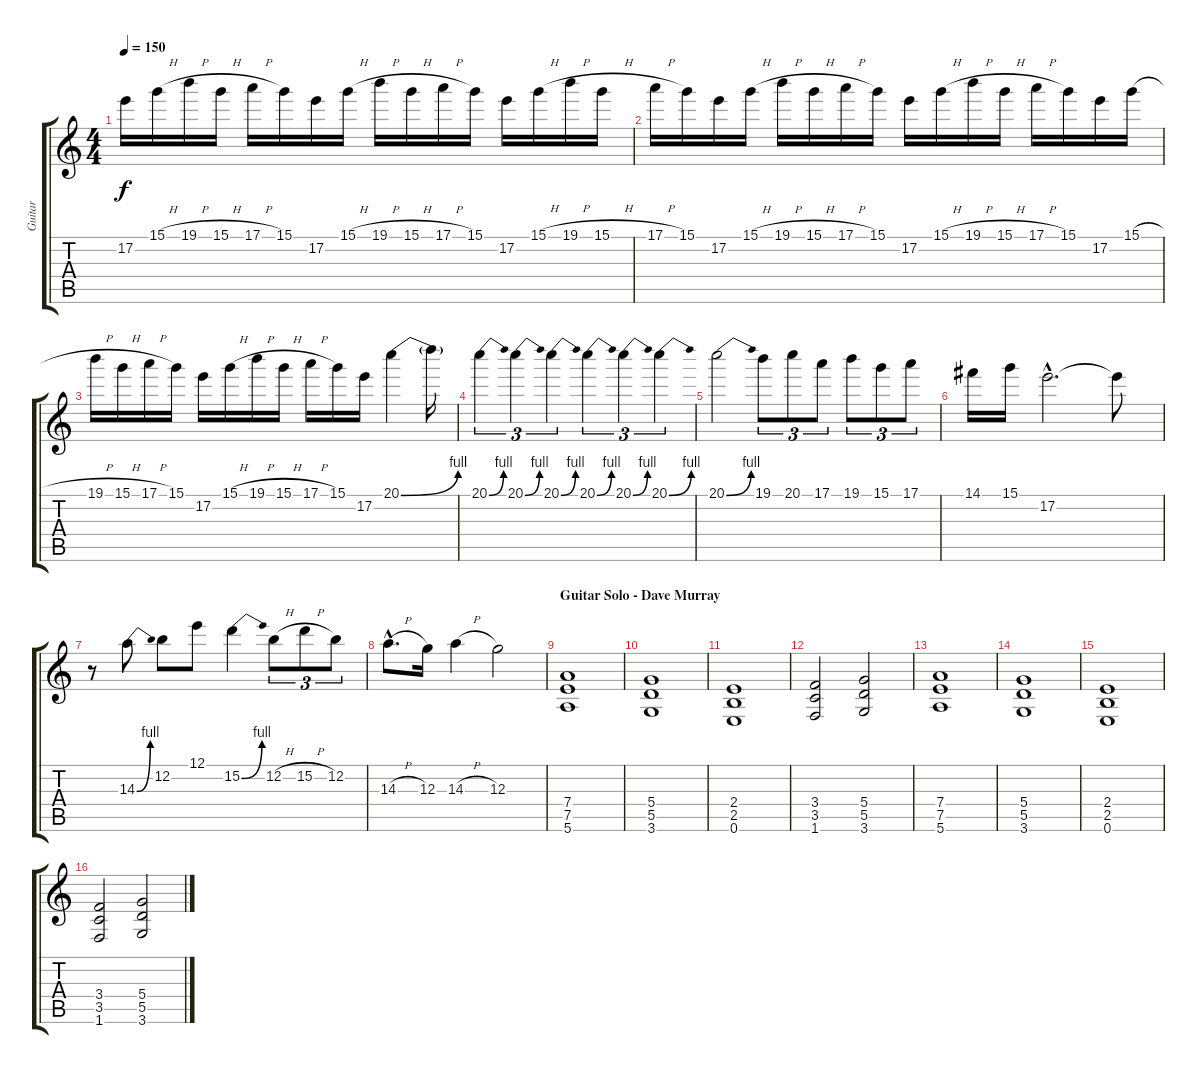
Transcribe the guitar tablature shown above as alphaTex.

\track ("Guitar " "Guitar ") {instrument distortionguitar}
\staff {score tabs}
\tuning (E4 B3 G3 D3 A2 E2) {hide}
\ts (4 4)
\tempo 150
\clef g2
\ks c
17.2.16{dy f} 15.1{h}.16 19.1{h}.16 15.1{h}.16 17.1{h}.16 15.1.16 17.2.16 15.1{h}.16 19.1{h}.16 15.1{h}.16 17.1{h}.16 15.1.16 17.2.16 15.1{h}.16 19.1{h}.16 15.1{h}.16 |
17.1{h}.16 15.1.16 17.2.16 15.1{h}.16 19.1{h}.16 15.1{h}.16 17.1{h}.16 15.1.16 17.2.16 15.1{h}.16 19.1{h}.16 15.1{h}.16 17.1{h}.16 15.1.16 17.2.16 15.1{h}.16 |
19.1{h}.16 15.1{h}.16 17.1{h}.16 15.1.16 17.2.16 15.1{h}.16 19.1{h}.16 15.1{h}.16 17.1{h}.16 15.1.16 17.2.16 20.1{be (bend 0 0 60 4)}.4 20.1{t}.16 |
20.1{be (bend 0 0 60 4)}.4{tu (3 2)} 20.1{be (bend 0 0 60 4)}.4{tu (3 2)} 20.1{be (bend 0 0 60 4)}.4{tu (3 2)} 20.1{be (bend 0 0 60 4)}.4{tu (3 2)} 20.1{be (bend 0 0 60 4)}.4{tu (3 2)} 20.1{be (bend 0 0 60 4)}.4{tu (3 2)} |
20.1{be (bend 0 0 60 4)}.2 19.1.8{tu (3 2)} 20.1.8{tu (3 2)} 17.1.8{tu (3 2)} 19.1.8{tu (3 2)} 15.1.8{tu (3 2)} 17.1.8{tu (3 2)} |
14.1.16 15.1.16 17.2{hac}.2{d} 17.2{t}.8 |
r.8 14.3{be (bend 0 0 60 4)}.8 12.2.8 12.1.8 15.2{be (bend 0 0 60 4)}.4 12.2{h}.8{tu (3 2)} 15.2{h}.8{tu (3 2)} 12.2.8{tu (3 2)} |
14.3{h hac}.8{d} 12.3.16 14.3{h}.4 12.3.2 |
\section ("" "Guitar Solo - Dave Murray")
(7.4 7.5 5.6).1 |
(5.4 5.5 3.6).1 |
(2.4 2.5 0.6).1 |
(3.4 3.5 1.6).2 (5.4 5.5 3.6).2 |
(7.4 7.5 5.6).1 |
(5.4 5.5 3.6).1 |
(2.4 2.5 0.6).1 |
(3.4 3.5 1.6).2 (5.4 5.5 3.6).2
